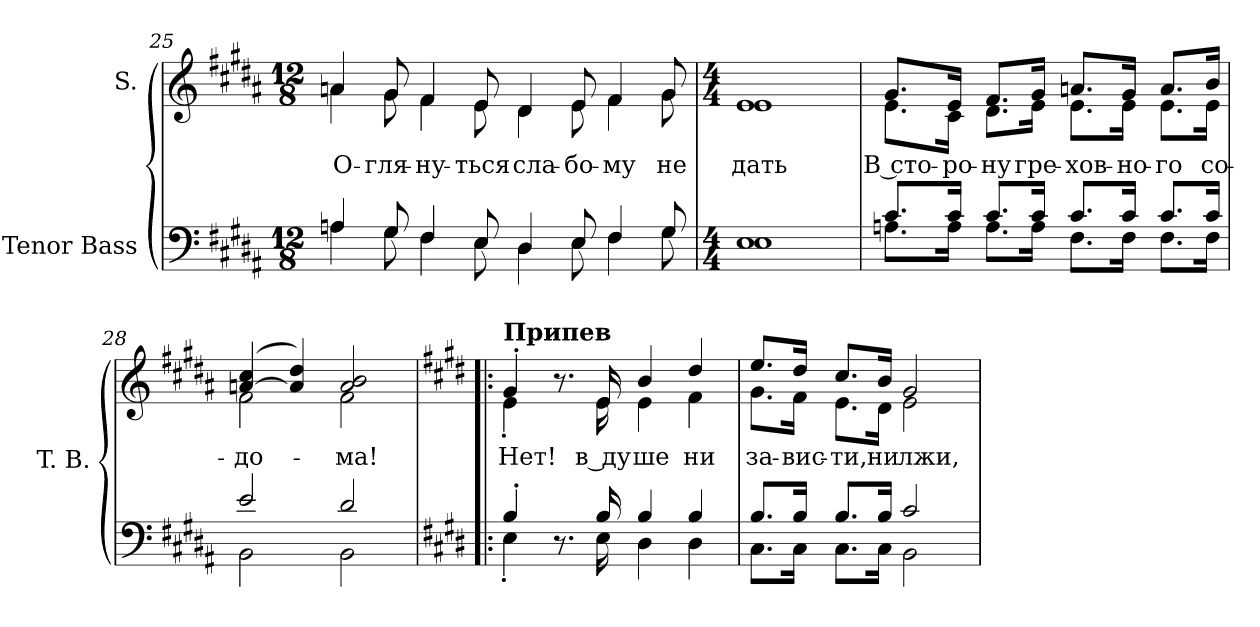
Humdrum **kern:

**kern	**kern	**text
*part2	*part1	*part1
*staff2	*staff1	*staff1
*I"Tenor Bass	*I"S.	*
*I'T. B.	*	*
*clefF4	*clefG2	*
*k[f#c#g#d#a#]	*k[f#c#g#d#a#]	*
*B:	*B:	*
*M12/8	*M12/8	*
=25	=25	=25
*^	*^	*
!	!	!	!	!LO:LY:b:color=#000000
4Ani/	4Ai\	4ani/	4ai\	О-
!	!	!	!	!LO:LY:b:color=#000000
8G#i/	8G#i\	8g#i/	8g#i\	-гля-
!	!	!	!	!LO:LY:b:color=#000000
4F#i/	4F#i\	4f#i/	4f#i\	-ну-
!	!	!	!	!LO:LY:b:color=#000000
8Ei/	8Ei\	8ei/	8ei\	-ться
!	!	!	!	!LO:LY:b:color=#000000
4D#i/	4D#i\	4d#i/	4d#i\	сла-
!	!	!	!	!LO:LY:b:color=#000000
8Ei/	8Ei\	8ei/	8ei\	-бо-
!	!	!	!	!LO:LY:b:color=#000000
4F#i/	4F#i\	4f#i/	4f#i\	-му
!	!	!	!	!LO:LY:b:color=#000000
8G#i/	8G#i\	8g#i/	8g#i\	не
!!LO:LB:g=z	!!
=26	=26	=26	=26	=26
*M4/4	*	*M4/4	*	*
!	!	!	!	!LO:LY:b:color=#000000
1Ei	1Ei	1ei	1ei	дать
=27	=27	=27	=27	=27
!	!	!	!	!LO:LY:b:color=#000000
8.c#i/L	8.Ani\L	8.g#i/L	8.ei\L	В сто-
!	!	!	!	!LO:LY:b:color=#000000
16c#i/Jk	16Ai\Jk	16ei/Jk	16c#i\Jk	-ро-
!	!	!	!	!LO:LY:b:color=#000000
8.c#i/L	8.Ai\L	8.f#i/L	8.d#i\L	-ну
!	!	!	!	!LO:LY:b:color=#000000
16c#i/Jk	16Ai\Jk	16g#i/Jk	16ei\Jk	гре-
!	!	!	!	!LO:LY:b:color=#000000
8.c#i/L	8.F#i\L	8.ani/L	8.ei\L	-хов-
!	!	!	!	!LO:LY:b:color=#000000
16c#i/Jk	16F#i\Jk	16g#i/Jk	16ei\Jk	-но-
!	!	!	!	!LO:LY:b:color=#000000
8.c#i/L	8.F#i\L	8.ai/L	8.ei\L	-го
!	!	!	!	!LO:LY:b:color=#000000
16c#i/Jk	16F#i\Jk	16bi/Jk	16ei\Jk	со-
=28	=28	=28	=28	=28
!	!	!	!	!LO:LY:b:color=#000000
2ei/	2BBi\	([>4ani/ 4cc#i	2f#i\	-до-
.	.	4ai/] 4dd#i)	.	.
!	!	!	!	!LO:LY:b:color=#000000
2d#i/	2BBi\	2ai/ 2bi	2f#i\	-ма!
=29!|:	=29!|:	=29!|:	=29!|:	=29!|:
*k[f#c#g#d#]	*	*k[f#c#g#d#]	*	*
*E:	*	*E:	*	*
!	!	!LO:TX:a:B:t=Припев	!	!
!	!	!	!	!LO:LY:b:color=#000000
4B'i/	4E'i\	4g#'i/	4e'i\	Нет!
8.r	8.ryy	8.r	8.ryy	.
!	!	!	!	!LO:LY:b:color=#000000
16Bi/	16Ei\	16ei/	16ei\	в ду
!	!	!	!	!LO:LY:b:color=#000000
4Bi/	4D#i\	4bi/	4ei\	ше
!	!	!	!	!LO:LY:b:color=#000000
4Bi/	4D#i\	4dd#i/	4f#i\	ни
!!LO:LB:g=z	!!
=30	=30	=30	=30	=30
!	!	!	!	!LO:LY:b:color=#000000
8.Bi/L	8.C#i\L	8.eei/L	8.g#i\L	за-
!	!	!	!	!LO:LY:b:color=#000000
16Bi/Jk	16C#i\Jk	16dd#i/Jk	16f#i\Jk	-вис-
!	!	!	!	!LO:LY:b:color=#000000
8.Bi/L	8.C#i\L	8.cc#i/L	8.ei\L	-ти,
!	!	!	!	!LO:LY:b:color=#000000
16Bi/Jk	16C#i\Jk	16bi/Jk	16d#i\Jk	ни
!	!	!	!	!LO:LY:b:color=#000000
2c#i/	2BBi\	2g#i/	2ei\	лжи,
*v	*v	*	*	*
*	*v	*v	*
=	=	=
*-	*-	*-
